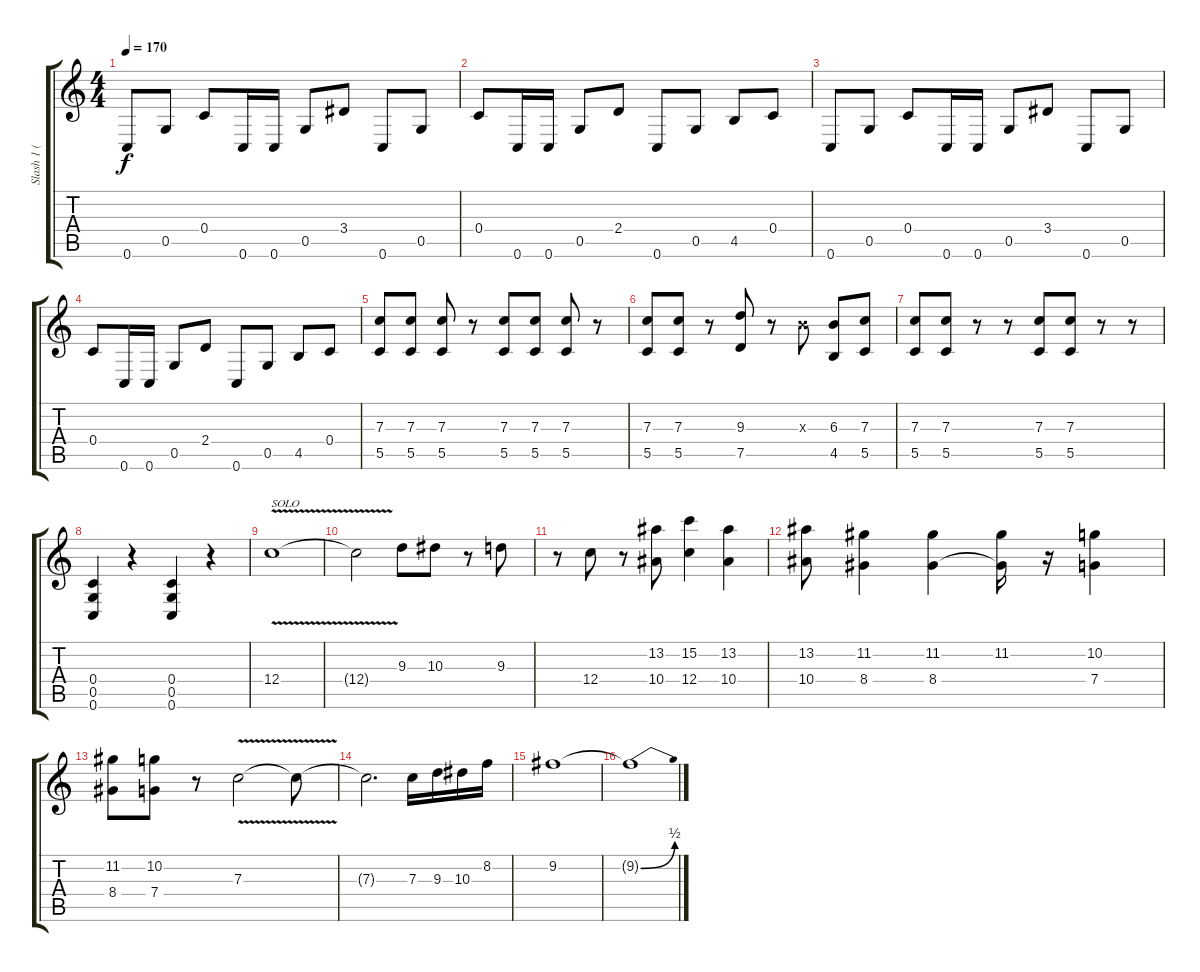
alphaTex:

\track ("Slash 1 ( Lead Guitar )" "Slash 1 ( ") {instrument distortionguitar}
\staff {score tabs}
\tuning (D4 A3 F3 C3 G2 C2) {hide}
\ts (4 4)
\tempo 170
\clef g2
\ks c
0.6.8{dy f} 0.5.8 0.4.8 0.6.16 0.6.16 0.5.8 3.4.8 0.6.8 0.5.8 |
0.4.8 0.6.16 0.6.16 0.5.8 2.4.8 0.6.8 0.5.8 4.5.8 0.4.8 |
0.6.8 0.5.8 0.4.8 0.6.16 0.6.16 0.5.8 3.4.8 0.6.8 0.5.8 |
0.4.8 0.6.16 0.6.16 0.5.8 2.4.8 0.6.8 0.5.8 4.5.8 0.4.8 |
(7.3 5.5).8 (7.3 5.5).8 (7.3 5.5).8 r.8 (7.3 5.5).8 (7.3 5.5).8 (7.3 5.5).8 r.8 |
(7.3 5.5).8 (7.3 5.5).8 r.8 (9.3 7.5).8 r.8 6.3{x}.8 (6.3 4.5).8 (7.3 5.5).8 |
(7.3 5.5).8 (7.3 5.5).8 r.8 r.8 (7.3 5.5).8 (7.3 5.5).8 r.8 r.8 |
(0.4 0.5 0.6).4 r.4 (0.4 0.5 0.6).4 r.4 |
12.4{v}.1{txt "SOLO"} |
12.4{t}.2 9.3.8 10.3.8 r.8 9.3.8 |
r.8 12.4.8 r.8 (13.2 10.4).8 (15.2 12.4).4 (13.2 10.4).4 |
(13.2 10.4).8 (11.2 8.4).4 (11.2 8.4).4 (11.2 8.4{t}).16 r.16 (10.2 7.4).4 |
(11.2 8.4).8 (10.2 7.4).8 r.8 7.3{v}.2 7.3{t}.8 |
7.3{t}.2{d} 7.3.16 9.3.16 10.3.16 8.2.16 |
9.2.1 |
9.2{be (bend 0 0 60 2) t}.1
